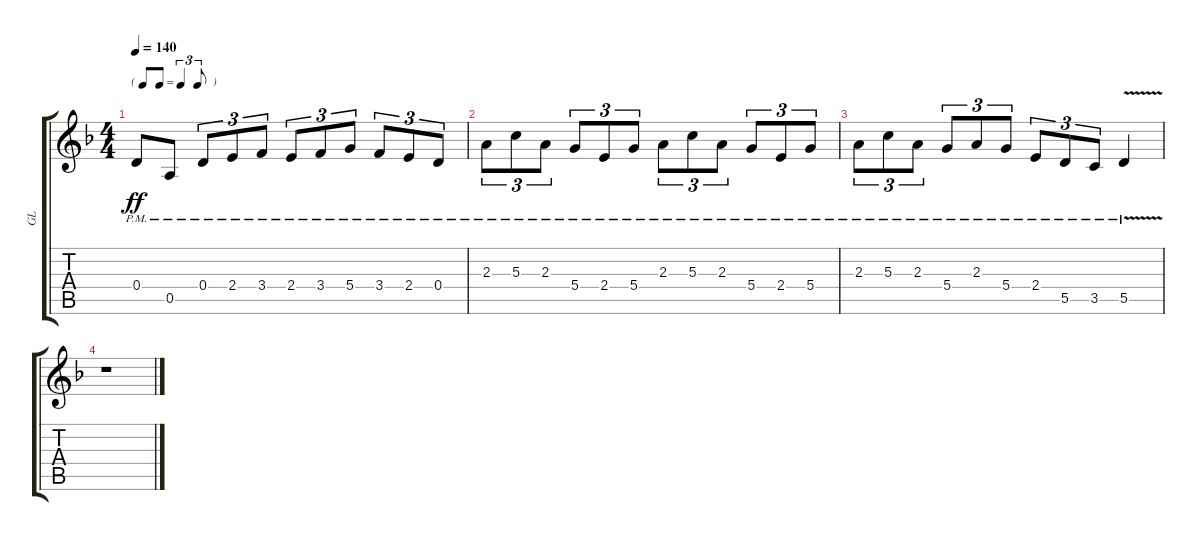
\track ("GL" "GL") {instrument acousticguitarsteel}
\staff {score tabs}
\tuning (E4 B3 G3 D3 A2 D2) {hide}
\ts (4 4)
\tf triplet8th
\tempo 140
\clef g2
\ks dminor
0.4{pm}.8{dy ff} 0.5{pm}.8 0.4{pm}.8{tu (3 2)} 2.4{pm}.8{tu (3 2)} 3.4{pm}.8{tu (3 2)} 2.4{pm}.8{tu (3 2)} 3.4{pm}.8{tu (3 2)} 5.4{pm}.8{tu (3 2)} 3.4{pm}.8{tu (3 2)} 2.4{pm}.8{tu (3 2)} 0.4{pm}.8{tu (3 2)} |
2.3{pm}.8{tu (3 2)} 5.3{pm}.8{tu (3 2)} 2.3{pm}.8{tu (3 2)} 5.4{pm}.8{tu (3 2)} 2.4{pm}.8{tu (3 2)} 5.4{pm}.8{tu (3 2)} 2.3{pm}.8{tu (3 2)} 5.3{pm}.8{tu (3 2)} 2.3{pm}.8{tu (3 2)} 5.4{pm}.8{tu (3 2)} 2.4{pm}.8{tu (3 2)} 5.4{pm}.8{tu (3 2)} |
2.3{pm}.8{tu (3 2)} 5.3{pm}.8{tu (3 2)} 2.3{pm}.8{tu (3 2)} 5.4{pm}.8{tu (3 2)} 2.3{pm}.8{tu (3 2)} 5.4{pm}.8{tu (3 2)} 2.4{pm}.8{tu (3 2)} 5.5{pm}.8{tu (3 2)} 3.5{pm}.8{tu (3 2)} 5.5{v pm}.4 |
r.1
